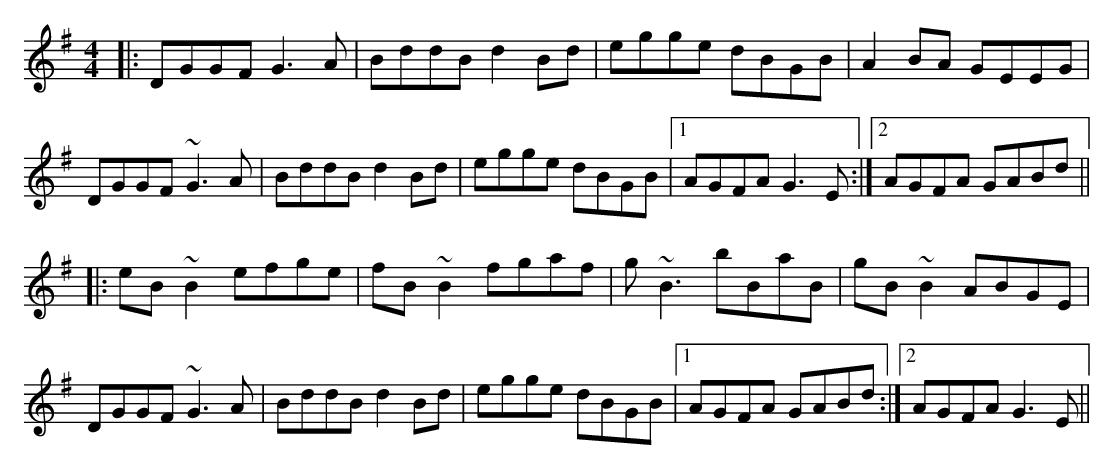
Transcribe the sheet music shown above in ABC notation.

X:1
M:4/4
K:G
|:DGGF G3A|BddB d2Bd|egge dBGB|A2BA GEEG|
DGGF ~G3A|BddB d2Bd|egge dBGB|1 AGFA G3E:|2 AGFA GABd||
|:eB~B2 efge|fB~B2 fgaf|g~B3 bBaB|gB~B2 ABGE|
DGGF ~G3A|BddB d2Bd|egge dBGB|1 AGFA GABd:|2 AGFA G3E||
